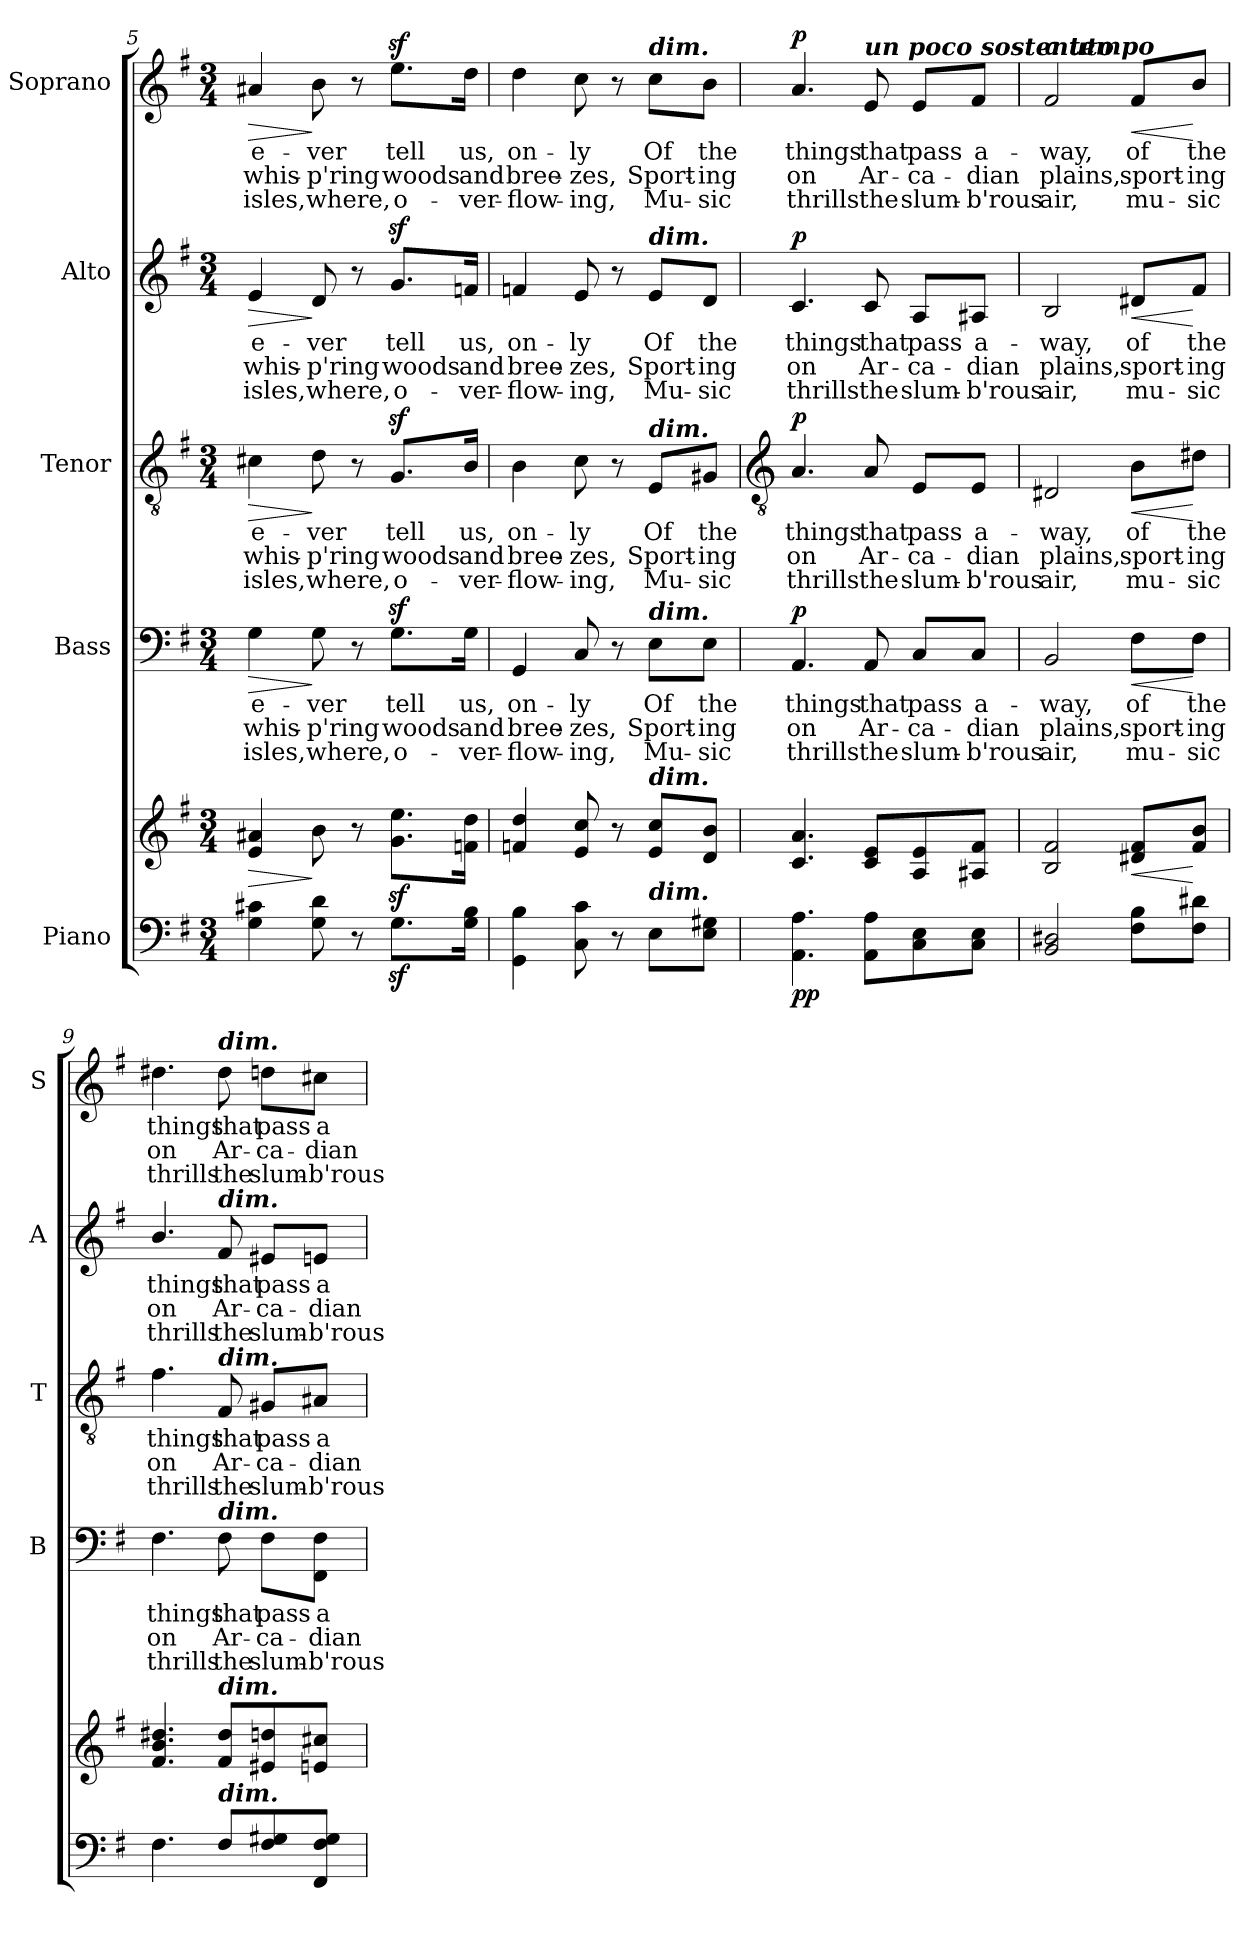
**kern	**kern	**dynam	**kern	**text	**text	**text	**dynam	**kern	**text	**text	**text	**dynam	**kern	**text	**text	**text	**dynam	**kern	**text	**text	**text	**dynam
*part5	*part5	*part5	*part4	*part4	*part4	*part4	*part4	*part3	*part3	*part3	*part3	*part3	*part2	*part2	*part2	*part2	*part2	*part1	*part1	*part1	*part1	*part1
*staff6	*staff5	*staff5/6	*staff4	*staff4	*staff4	*staff4	*staff4	*staff3	*staff3	*staff3	*staff3	*staff3	*staff2	*staff2	*staff2	*staff2	*staff2	*staff1	*staff1	*staff1	*staff1	*staff1
*I"Piano	*	*	*I"Bass	*	*	*	*	*I"Tenor	*	*	*	*	*I"Alto	*	*	*	*	*I"Soprano	*	*	*	*
*	*	*	*I'B	*	*	*	*	*I'T	*	*	*	*	*I'A	*	*	*	*	*I'S	*	*	*	*
*clefF4	*clefG2	*	*clefF4	*	*	*	*	*clefGv2	*	*	*	*	*clefG2	*	*	*	*	*clefG2	*	*	*	*
*k[f#]	*k[f#]	*	*k[f#]	*	*	*	*	*k[f#]	*	*	*	*	*k[f#]	*	*	*	*	*k[f#]	*	*	*	*
*G:	*G:	*	*G:	*	*	*	*	*G:	*	*	*	*	*G:	*	*	*	*	*G:	*	*	*	*
*M3/4	*M3/4	*	*M3/4	*	*	*	*	*M3/4	*	*	*	*	*M3/4	*	*	*	*	*M3/4	*	*	*	*
=5	=5	=5	=5	=5	=5	=5	=5	=5	=5	=5	=5	=5	=5	=5	=5	=5	=5	=5	=5	=5	=5	=5
!	!	!LO:HP:b	!	!LO:LY:b	!LO:LY:b	!LO:LY:b	!LO:HP:b	!	!LO:LY:b	!LO:LY:b	!LO:LY:b	!LO:HP:b	!	!LO:LY:b	!LO:LY:b	!LO:LY:b	!LO:HP:b	!	!LO:LY:b	!LO:LY:b	!LO:LY:b	!LO:HP:b
4G 4c#X	4e 4a#X	>	4G	e-	-whis-	-isles,	>	4c#X	e-	-whis-	-isles,	>	4e	e-	-whis-	-isles,	>	4a#X	e-	-whis-	-isles,	>
!	!	!	!	!LO:LY:b	!LO:LY:b	!LO:LY:b	!	!	!LO:LY:b	!LO:LY:b	!LO:LY:b	!	!	!LO:LY:b	!LO:LY:b	!LO:LY:b	!	!	!LO:LY:b	!LO:LY:b	!LO:LY:b	!
8G 8d	8b	]	8G	ver	p'ring	where,	]	8d	ver	p'ring	where,	]	8d	ver	p'ring	where,	]	8b	ver	p'ring	where,	]
8r	8r	.	8r	.	.	.	.	8r	.	.	.	.	8r	.	.	.	.	8r	.	.	.	.
!	!	!	!	!LO:LY:b	!LO:LY:b	!LO:LY:b	!	!	!LO:LY:b	!LO:LY:b	!LO:LY:b	!	!	!LO:LY:b	!LO:LY:b	!LO:LY:b	!	!	!LO:LY:b	!LO:LY:b	!LO:LY:b	!
8.Gz<L	8.gz< 8.eez<L	.	8.Gz<\L	tell	woods	o-	.	8.Gz</L	tell	woods	o-	.	8.gz</L	tell	woods	o-	.	8.eez<\L	tell	woods	o-	.
!	!	!	!	!LO:LY:b	!LO:LY:b	!LO:LY:b	!	!	!LO:LY:b	!LO:LY:b	!LO:LY:b	!	!	!LO:LY:b	!LO:LY:b	!LO:LY:b	!	!	!LO:LY:b	!LO:LY:b	!LO:LY:b	!
16G 16BJ	16fn 16ddJ	.	16G\Jk	-us,	and	ver-	.	16B/Jk	-us,	and	ver-	.	16fn/Jk	-us,	and	ver-	.	16dd\Jk	-us,	and	ver-	.
=6	=6	=6	=6	=6	=6	=6	=6	=6	=6	=6	=6	=6	=6	=6	=6	=6	=6	=6	=6	=6	=6	=6
!	!	!	!	!LO:LY:b	!LO:LY:b	!LO:LY:b	!	!	!LO:LY:b	!LO:LY:b	!LO:LY:b	!	!	!LO:LY:b	!LO:LY:b	!LO:LY:b	!	!	!LO:LY:b	!LO:LY:b	!LO:LY:b	!
4GG 4B	4fn 4dd	.	4GG	-on-	-bree-	-flow-	.	4B	-on-	-bree-	-flow-	.	4fn	-on-	-bree-	-flow-	.	4dd	-on-	-bree-	-flow-	.
!	!	!	!	!LO:LY:b	!LO:LY:b	!LO:LY:b	!	!	!LO:LY:b	!LO:LY:b	!LO:LY:b	!	!	!LO:LY:b	!LO:LY:b	!LO:LY:b	!	!	!LO:LY:b	!LO:LY:b	!LO:LY:b	!
8C 8c	8e 8cc	.	8C	-ly	zes,	ing,	.	8c	-ly	zes,	ing,	.	8e	-ly	zes,	ing,	.	8cc	-ly	zes,	ing,	.
8r	8r	.	8r	.	.	.	.	8r	.	.	.	.	8r	.	.	.	.	8r	.	.	.	.
!	!	!	!	!	!	!	!	!	!	!	!	!	!	!	!	!	!	!LO:TX:a:Bi:t=dim.	!	!	!	!
!	!	!	!	!	!	!	!	!	!	!	!	!	!LO:TX:a:Bi:t=dim.	!	!	!	!	!	!	!	!	!
!	!	!	!	!	!	!	!	!LO:TX:a:Bi:t=dim.	!	!	!	!	!	!	!	!	!	!	!	!	!	!
!	!	!	!LO:TX:a:Bi:t=dim.	!	!	!	!	!	!	!	!	!	!	!	!	!	!	!	!	!	!	!
!	!LO:TX:a:Bi:t=dim.	!	!	!	!	!	!	!	!	!	!	!	!	!	!	!	!	!	!	!	!	!
!LO:TX:a:Bi:t=dim.	!	!	!	!	!	!	!	!	!	!	!	!	!	!	!	!	!	!	!	!	!	!
!	!	!	!	!LO:LY:b	!LO:LY:b	!LO:LY:b	!	!	!LO:LY:b	!LO:LY:b	!LO:LY:b	!	!	!LO:LY:b	!LO:LY:b	!LO:LY:b	!	!	!LO:LY:b	!LO:LY:b	!LO:LY:b	!
8EL	8e 8ccL	.	8E\L	Of	Sport-	-Mu-	.	8E/L	Of	Sport-	-Mu-	.	8e/L	Of	Sport-	-Mu-	.	8cc\L	Of	Sport-	-Mu-	.
!	!	!	!	!LO:LY:b	!LO:LY:b	!LO:LY:b	!	!	!LO:LY:b	!LO:LY:b	!LO:LY:b	!	!	!LO:LY:b	!LO:LY:b	!LO:LY:b	!	!	!LO:LY:b	!LO:LY:b	!LO:LY:b	!
8E 8G#XJ	8d/ 8b/J	.	8E\J	-the	ing	sic	.	8G#X/J	-the	ing	sic	.	8d/J	-the	ing	sic	.	8b\J	-the	ing	sic	.
!!LO:LB:g=z
=7	=7	=7	=7	=7	=7	=7	=7	=7	=7	=7	=7	=7	=7	=7	=7	=7	=7	=7	=7	=7	=7	=7
*	*	*	*	*	*	*	*	*clefGv2	*	*	*	*	*	*	*	*	*	*	*	*	*	*
!	!	!LO:DY:b=2	!	!LO:LY:b	!LO:LY:b	!LO:LY:b	!	!	!LO:LY:b	!LO:LY:b	!LO:LY:b	!	!	!LO:LY:b	!LO:LY:b	!LO:LY:b	!	!	!LO:LY:b	!LO:LY:b	!LO:LY:b	!
!	!	!LO:DY:n=1:b	!	!	!	!	!LO:DY:b	!	!	!	!	!LO:DY:b	!	!	!	!	!LO:DY:b	!	!	!	!	!LO:DY:b
4.AA 4.A	4.c 4.a	p p	4.AA	things	on	thrills	p	4.A	things	on	thrills	p	4.c	things	on	thrills	p	4.a	things	on	thrills	p
!	!	!	!	!	!	!	!	!	!	!	!	!	!	!	!	!	!	!LO:TX:a:Bi:t=un poco sostenuto	!	!	!	!
!	!	!	!	!LO:LY:b	!LO:LY:b	!LO:LY:b	!	!	!LO:LY:b	!LO:LY:b	!LO:LY:b	!	!	!LO:LY:b	!LO:LY:b	!LO:LY:b	!	!	!LO:LY:b	!LO:LY:b	!LO:LY:b	!
8AA 8AL	8c 8eL	.	8AA	that	Ar-	-the	.	8A	that	Ar-	-the	.	8c	that	Ar-	-the	.	8e	that	Ar-	-the	.
!	!	!	!	!LO:LY:b	!LO:LY:b	!LO:LY:b	!	!	!LO:LY:b	!LO:LY:b	!LO:LY:b	!	!	!LO:LY:b	!LO:LY:b	!LO:LY:b	!	!	!LO:LY:b	!LO:LY:b	!LO:LY:b	!
8C 8E	8A 8e	.	8C/L	pass	ca-	-slum-	.	8E/L	pass	ca-	-slum-	.	8A/L	pass	ca-	-slum-	.	8e/L	pass	ca-	-slum-	.
!	!	!	!	!LO:LY:b	!LO:LY:b	!LO:LY:b	!	!	!LO:LY:b	!LO:LY:b	!LO:LY:b	!	!	!LO:LY:b	!LO:LY:b	!LO:LY:b	!	!	!LO:LY:b	!LO:LY:b	!LO:LY:b	!
8C 8EJ	8A#X 8f#J	.	8C/J	-a-	-dian	b'rous	.	8E/J	-a-	-dian	b'rous	.	8A#X/J	-a-	-dian	b'rous	.	8f#/J	-a-	-dian	b'rous	.
=8	=8	=8	=8	=8	=8	=8	=8	=8	=8	=8	=8	=8	=8	=8	=8	=8	=8	=8	=8	=8	=8	=8
!	!	!	!	!	!	!	!	!	!	!	!	!	!	!	!	!	!	!LO:TX:a:Bi:t=a tempo	!	!	!	!
!	!	!	!	!LO:LY:b	!LO:LY:b	!LO:LY:b	!	!	!LO:LY:b	!LO:LY:b	!LO:LY:b	!	!	!LO:LY:b	!LO:LY:b	!LO:LY:b	!	!	!LO:LY:b	!LO:LY:b	!LO:LY:b	!
2BB 2D#X	2B 2f#	.	2BB	way,	plains,	air,	.	2D#X	way,	plains,	air,	.	2B	way,	plains,	air,	.	2f#	way,	plains,	air,	.
!	!	!LO:HP:b	!	!LO:LY:b	!LO:LY:b	!LO:LY:b	!LO:HP:b	!	!LO:LY:b	!LO:LY:b	!LO:LY:b	!LO:HP:b	!	!LO:LY:b	!LO:LY:b	!LO:LY:b	!LO:HP:b	!	!LO:LY:b	!LO:LY:b	!LO:LY:b	!LO:HP:b
8F# 8BL	8d#X 8f#L	<	8F#\L	of	sport-	-mu-	<	8B\L	of	sport-	-mu-	<	8d#X/L	of	sport-	-mu-	<	8f#/L	of	sport-	-mu-	<
!	!	!	!	!LO:LY:b	!LO:LY:b	!LO:LY:b	!	!	!LO:LY:b	!LO:LY:b	!LO:LY:b	!	!	!LO:LY:b	!LO:LY:b	!LO:LY:b	!	!	!LO:LY:b	!LO:LY:b	!LO:LY:b	!
8F# 8d#XJ	8f# 8bJ	[	8F#\J	-the	ing	sic	[	8d#X\J	-the	ing	sic	[	8f#/J	-the	ing	sic	[	8b/J	-the	ing	sic	[
=9	=9	=9	=9	=9	=9	=9	=9	=9	=9	=9	=9	=9	=9	=9	=9	=9	=9	=9	=9	=9	=9	=9
!	!	!	!	!LO:LY:b	!LO:LY:b	!LO:LY:b	!	!	!LO:LY:b	!LO:LY:b	!LO:LY:b	!	!	!LO:LY:b	!LO:LY:b	!LO:LY:b	!	!	!LO:LY:b	!LO:LY:b	!LO:LY:b	!
4.F#	4.f# 4.b 4.dd#X	.	4.F#	things	on	thrills	.	4.f#	things	on	thrills	.	4.b/	things	on	thrills	.	4.dd#X	things	on	thrills	.
!	!	!	!	!	!	!	!	!	!	!	!	!	!	!	!	!	!	!LO:TX:a:Bi:t=dim.	!	!	!	!
!	!	!	!	!	!	!	!	!	!	!	!	!	!LO:TX:a:Bi:t=dim.	!	!	!	!	!	!	!	!	!
!	!	!	!	!	!	!	!	!LO:TX:a:Bi:t=dim.	!	!	!	!	!	!	!	!	!	!	!	!	!	!
!	!	!	!LO:TX:a:Bi:t=dim.	!	!	!	!	!	!	!	!	!	!	!	!	!	!	!	!	!	!	!
!	!LO:TX:a:Bi:t=dim.	!	!	!	!	!	!	!	!	!	!	!	!	!	!	!	!	!	!	!	!	!
!LO:TX:a:Bi:t=dim.	!	!	!	!	!	!	!	!	!	!	!	!	!	!	!	!	!	!	!	!	!	!
!	!	!	!	!LO:LY:b	!LO:LY:b	!LO:LY:b	!	!	!LO:LY:b	!LO:LY:b	!LO:LY:b	!	!	!LO:LY:b	!LO:LY:b	!LO:LY:b	!	!	!LO:LY:b	!LO:LY:b	!LO:LY:b	!
8F#L	8f# 8dd#L	.	8F#	that	Ar-	-the	.	8F#	that	Ar-	-the	.	8f#	that	Ar-	-the	.	8dd#	that	Ar-	-the	.
!	!	!	!	!LO:LY:b	!LO:LY:b	!LO:LY:b	!	!	!LO:LY:b	!LO:LY:b	!LO:LY:b	!	!	!LO:LY:b	!LO:LY:b	!LO:LY:b	!	!	!LO:LY:b	!LO:LY:b	!LO:LY:b	!
8F# 8G#X	8e#X 8ddn	.	8F#\L	pass	ca-	-slum-	.	8G#X/L	pass	ca-	-slum-	.	8e#X/L	pass	ca-	-slum-	.	8ddn\L	pass	ca-	-slum-	.
!	!	!	!	!LO:LY:b	!LO:LY:b	!LO:LY:b	!	!	!LO:LY:b	!LO:LY:b	!LO:LY:b	!	!	!LO:LY:b	!LO:LY:b	!LO:LY:b	!	!	!LO:LY:b	!LO:LY:b	!LO:LY:b	!
8FF# 8F# 8G#J	8en 8cc#XJ	.	8FF#\ 8F#\J	-a-	-dian	b'rous	.	8A#X/J	-a-	-dian	b'rous	.	8en/J	-a-	-dian	b'rous	.	8cc#X\J	-a-	-dian	b'rous	.
=	=	=	=	=	=	=	=	=	=	=	=	=	=	=	=	=	=	=	=	=	=	=
*-	*-	*-	*-	*-	*-	*-	*-	*-	*-	*-	*-	*-	*-	*-	*-	*-	*-	*-	*-	*-	*-	*-
